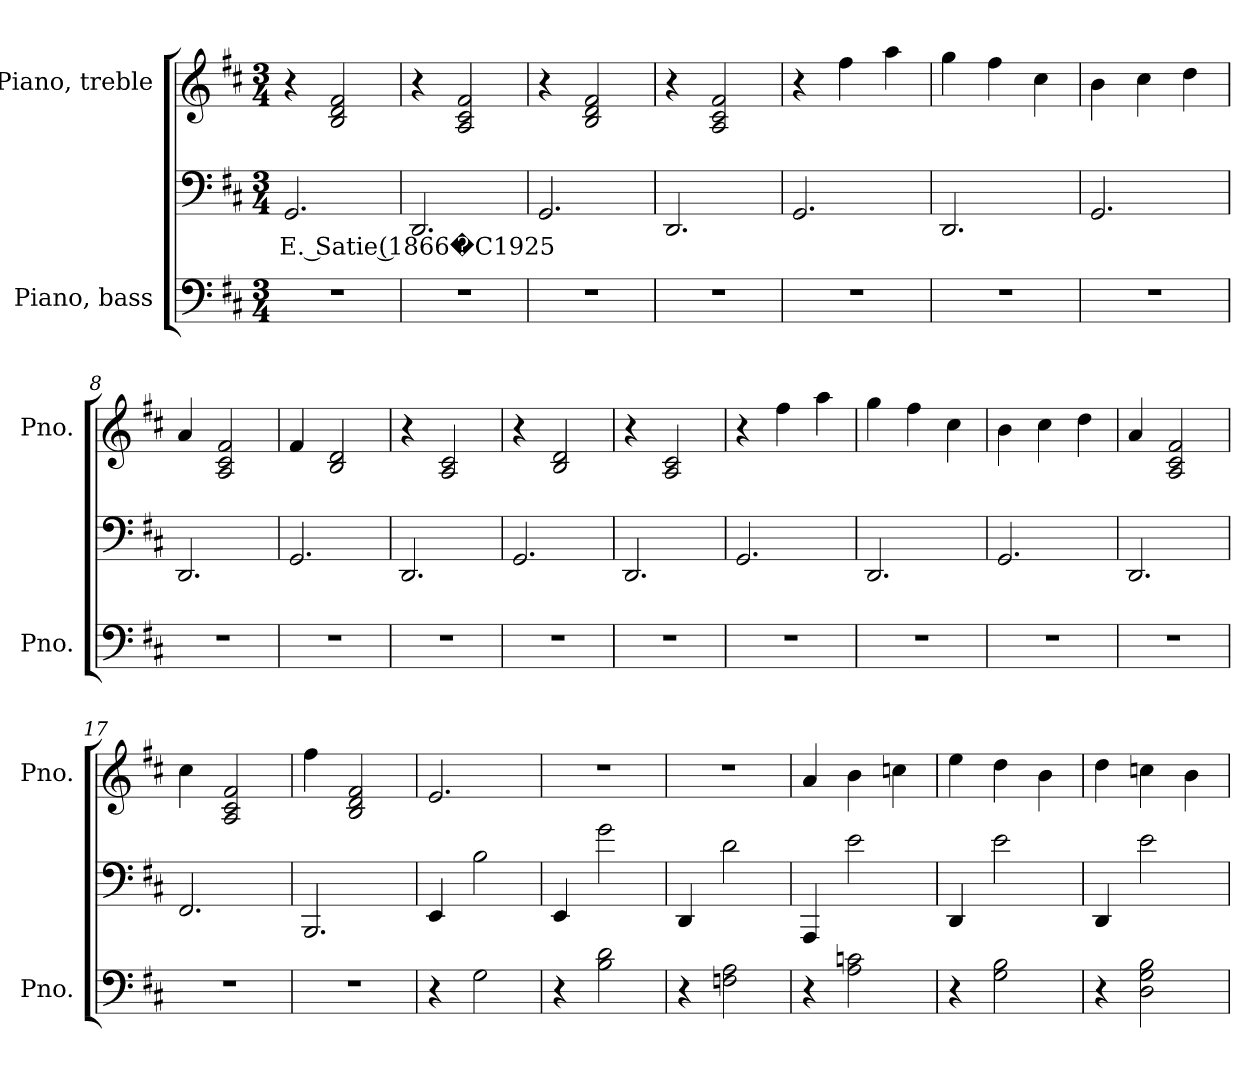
**kern	**kern	**text	**kern
*part2	*part2	*part2	*part1
*staff3	*staff2	*staff2	*staff1
*I"Piano, bass	*	*	*I"Piano, treble
*I'Pno.	*	*	*I'Pno.
*clefF4	*clefF4	*	*clefG2
*k[f#c#]	*k[f#c#]	*	*k[f#c#]
*M3/4	*M3/4	*	*M3/4
*MM60	*MM60	*	*MM60
=1	=1	=1	=1
!	!	!LO:LY:b	!
2.r	2.GG/	E. Satie (1866�C1925	4r
.	.	.	2B/ 2d/ 2f#/
=2	=2	=2	=2
2.r	2.DD/	.	4r
.	.	.	2A/ 2c#/ 2f#/
=3	=3	=3	=3
2.r	2.GG/	.	4r
.	.	.	2B/ 2d/ 2f#/
=4	=4	=4	=4
2.r	2.DD/	.	4r
.	.	.	2A/ 2c#/ 2f#/
=5	=5	=5	=5
2.r	2.GG/	.	4r
.	.	.	4ff#\
.	.	.	4aa\
=6	=6	=6	=6
2.r	2.DD/	.	4gg\
.	.	.	4ff#\
.	.	.	4cc#\
=7	=7	=7	=7
2.r	2.GG/	.	4b\
.	.	.	4cc#\
.	.	.	4dd\
!!LO:LB:g=z
=8	=8	=8	=8
2.r	2.DD/	.	4a/
.	.	.	2A/ 2c#/ 2f#/
=9	=9	=9	=9
2.r	2.GG/	.	4f#/
.	.	.	2B/ 2d/
=10	=10	=10	=10
2.r	2.DD/	.	4r
.	.	.	2A/ 2c#/
=11	=11	=11	=11
2.r	2.GG/	.	4r
.	.	.	2B/ 2d/
=12	=12	=12	=12
2.r	2.DD/	.	4r
.	.	.	2A/ 2c#/
=13	=13	=13	=13
2.r	2.GG/	.	4r
.	.	.	4ff#\
.	.	.	4aa\
=14	=14	=14	=14
2.r	2.DD/	.	4gg\
.	.	.	4ff#\
.	.	.	4cc#\
=15	=15	=15	=15
2.r	2.GG/	.	4b\
.	.	.	4cc#\
.	.	.	4dd\
=16	=16	=16	=16
2.r	2.DD/	.	4a/
.	.	.	2A/ 2c#/ 2f#/
=17	=17	=17	=17
2.r	2.FF#/	.	4cc#\
.	.	.	2A/ 2c#/ 2f#/
=18	=18	=18	=18
2.r	2.BBB/	.	4ff#\
.	.	.	2B/ 2d/ 2f#/
=19	=19	=19	=19
4r	4EE/	.	2.e/
2G\	2B\	.	.
!!LO:LB:g=z
=20	=20	=20	=20
4r	4EE/	.	2.r
2B\ 2d\	2g\	.	.
=21	=21	=21	=21
4r	4DD/	.	2.r
2Fn\ 2A\	2d\	.	.
=22	=22	=22	=22
4r	4AAA/	.	4a/
2A\ 2cn\	2e\	.	4b\
.	.	.	4ccn\
=23	=23	=23	=23
4r	4DD/	.	4ee\
2G\ 2B\	2e\	.	4dd\
.	.	.	4b\
=24	=24	=24	=24
4r	4DD/	.	4dd\
2D\ 2G\ 2B\	2e\	.	4ccn\
.	.	.	4b\
=	=	=	=
*-	*-	*-	*-
